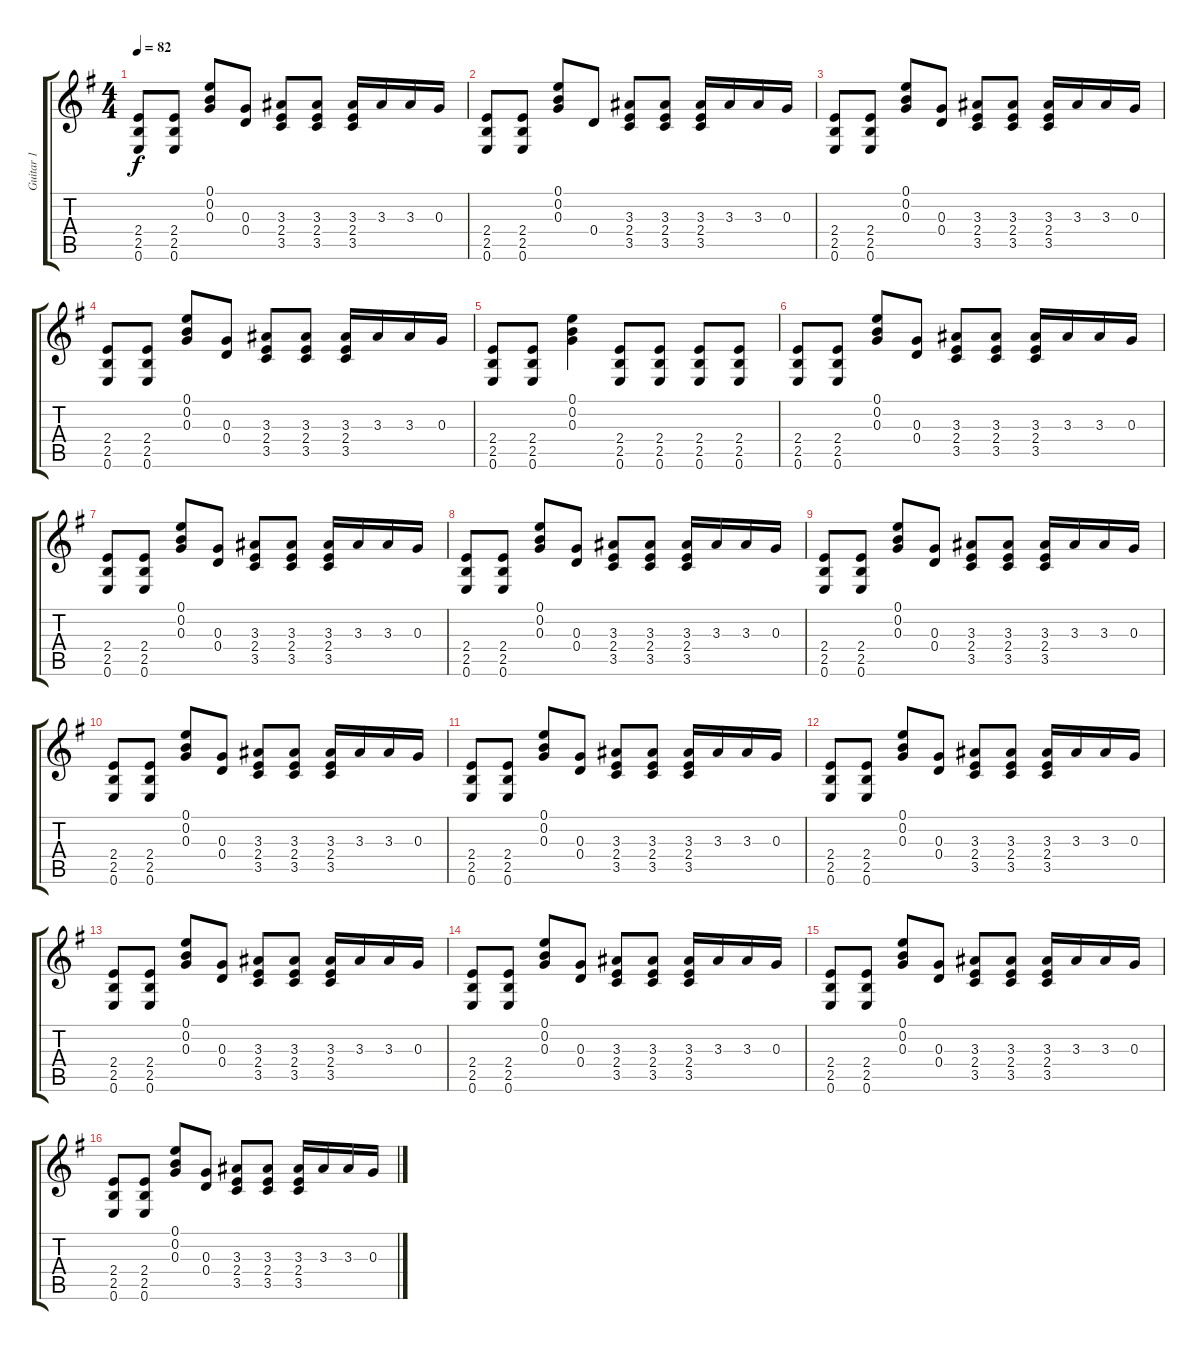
\track ("Guitar 1" "Guitar 1") {instrument overdrivenguitar}
\staff {score tabs}
\tuning (E4 B3 G3 D3 A2 E2) {hide}
\ts (4 4)
\tempo 82
\clef g2
\ks eminor
(2.4 2.5 0.6).8{dy f} (2.4 2.5 0.6).8 (0.1 0.2 0.3).8 (0.3 0.4).8 (3.3 2.4 3.5).8 (3.3 2.4 3.5).8 (3.3 2.4 3.5).16 3.3.16 3.3.16 0.3.16 |
(2.4 2.5 0.6).8 (2.4 2.5 0.6).8 (0.1 0.2 0.3).8 0.4.8 (3.3 2.4 3.5).8 (3.3 2.4 3.5).8 (3.3 2.4 3.5).16 3.3.16 3.3.16 0.3.16 |
(2.4 2.5 0.6).8 (2.4 2.5 0.6).8 (0.1 0.2 0.3).8 (0.3 0.4).8 (3.3 2.4 3.5).8 (3.3 2.4 3.5).8 (3.3 2.4 3.5).16 3.3.16 3.3.16 0.3.16 |
(2.4 2.5 0.6).8 (2.4 2.5 0.6).8 (0.1 0.2 0.3).8 (0.3 0.4).8 (3.3 2.4 3.5).8 (3.3 2.4 3.5).8 (3.3 2.4 3.5).16 3.3.16 3.3.16 0.3.16 |
(2.4 2.5 0.6).8 (2.4 2.5 0.6).8 (0.1 0.2 0.3).4 (2.4 2.5 0.6).8 (2.4 2.5 0.6).8 (2.4 2.5 0.6).8 (2.4 2.5 0.6).8 |
(2.4 2.5 0.6).8 (2.4 2.5 0.6).8 (0.1 0.2 0.3).8 (0.3 0.4).8 (3.3 2.4 3.5).8 (3.3 2.4 3.5).8 (3.3 2.4 3.5).16 3.3.16 3.3.16 0.3.16 |
(2.4 2.5 0.6).8 (2.4 2.5 0.6).8 (0.1 0.2 0.3).8 (0.3 0.4).8 (3.3 2.4 3.5).8 (3.3 2.4 3.5).8 (3.3 2.4 3.5).16 3.3.16 3.3.16 0.3.16 |
(2.4 2.5 0.6).8 (2.4 2.5 0.6).8 (0.1 0.2 0.3).8 (0.3 0.4).8 (3.3 2.4 3.5).8 (3.3 2.4 3.5).8 (3.3 2.4 3.5).16 3.3.16 3.3.16 0.3.16 |
(2.4 2.5 0.6).8 (2.4 2.5 0.6).8 (0.1 0.2 0.3).8 (0.3 0.4).8 (3.3 2.4 3.5).8 (3.3 2.4 3.5).8 (3.3 2.4 3.5).16 3.3.16 3.3.16 0.3.16 |
(2.4 2.5 0.6).8 (2.4 2.5 0.6).8 (0.1 0.2 0.3).8 (0.3 0.4).8 (3.3 2.4 3.5).8 (3.3 2.4 3.5).8 (3.3 2.4 3.5).16 3.3.16 3.3.16 0.3.16 |
(2.4 2.5 0.6).8 (2.4 2.5 0.6).8 (0.1 0.2 0.3).8 (0.3 0.4).8 (3.3 2.4 3.5).8 (3.3 2.4 3.5).8 (3.3 2.4 3.5).16 3.3.16 3.3.16 0.3.16 |
(2.4 2.5 0.6).8 (2.4 2.5 0.6).8 (0.1 0.2 0.3).8 (0.3 0.4).8 (3.3 2.4 3.5).8 (3.3 2.4 3.5).8 (3.3 2.4 3.5).16 3.3.16 3.3.16 0.3.16 |
(2.4 2.5 0.6).8 (2.4 2.5 0.6).8 (0.1 0.2 0.3).8 (0.3 0.4).8 (3.3 2.4 3.5).8 (3.3 2.4 3.5).8 (3.3 2.4 3.5).16 3.3.16 3.3.16 0.3.16 |
(2.4 2.5 0.6).8 (2.4 2.5 0.6).8 (0.1 0.2 0.3).8 (0.3 0.4).8 (3.3 2.4 3.5).8 (3.3 2.4 3.5).8 (3.3 2.4 3.5).16 3.3.16 3.3.16 0.3.16 |
(2.4 2.5 0.6).8 (2.4 2.5 0.6).8 (0.1 0.2 0.3).8 (0.3 0.4).8 (3.3 2.4 3.5).8 (3.3 2.4 3.5).8 (3.3 2.4 3.5).16 3.3.16 3.3.16 0.3.16 |
(2.4 2.5 0.6).8 (2.4 2.5 0.6).8 (0.1 0.2 0.3).8 (0.3 0.4).8 (3.3 2.4 3.5).8 (3.3 2.4 3.5).8 (3.3 2.4 3.5).16 3.3.16 3.3.16 0.3.16
